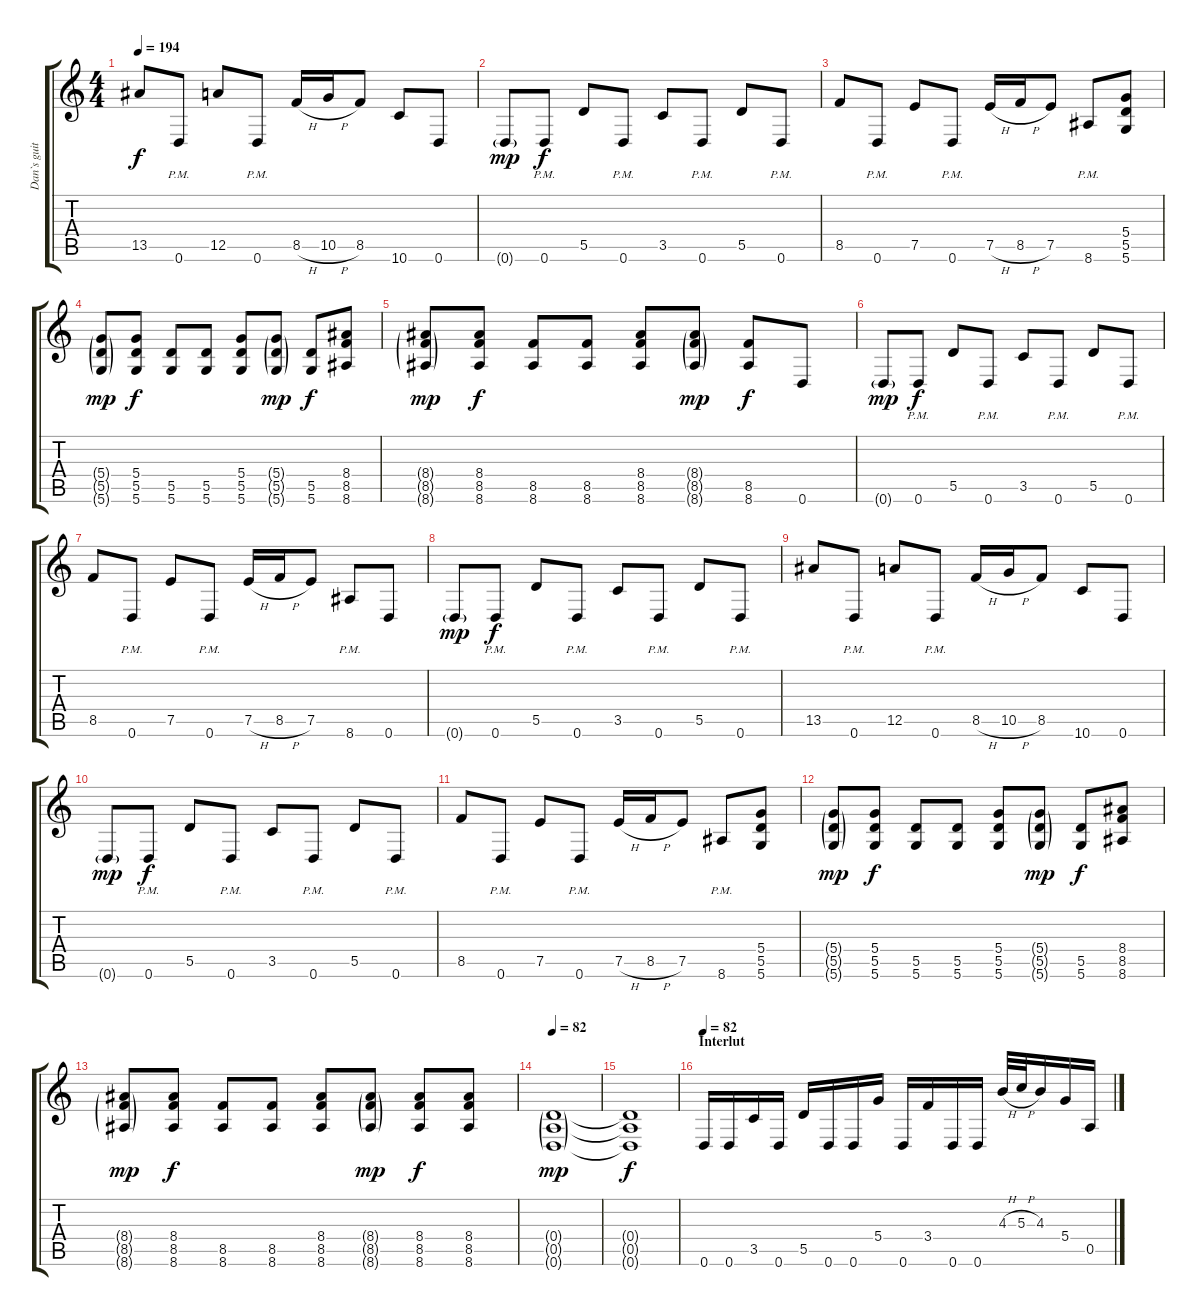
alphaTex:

\track ("Dan`s guitar" "Dan`s guit") {instrument overdrivenguitar}
\staff {score tabs}
\tuning (E4 B3 G3 D3 A2 D2) {hide}
\ts (4 4)
\tempo 194
\clef g2
\ks c
13.5.8{dy f} 0.6{pm}.8 12.5.8 0.6{pm}.8 8.5{h}.16 10.5{h}.16 8.5.8 10.6.8 0.6.8 |
0.6{g}.8{dy mp} 0.6{pm}.8{dy f} 5.5.8 0.6{pm}.8 3.5.8 0.6{pm}.8 5.5.8 0.6{pm}.8 |
8.5.8 0.6{pm}.8 7.5.8 0.6{pm}.8 7.5{h}.16 8.5{h}.16 7.5.8 8.6{pm}.8 (5.4 5.5 5.6).8 |
(5.4{g} 5.5{g} 5.6{g}).8{dy mp} (5.4 5.5 5.6).8{dy f} (5.5 5.6).8 (5.5 5.6).8 (5.4 5.5 5.6).8 (5.4{g} 5.5{g} 5.6{g}).8{dy mp} (5.5 5.6).8{dy f} (8.4 8.5 8.6).8 |
(8.4{g} 8.5{g} 8.6{g}).8{dy mp} (8.4 8.5 8.6).8{dy f} (8.5 8.6).8 (8.5 8.6).8 (8.4 8.5 8.6).8 (8.4{g} 8.5{g} 8.6{g}).8{dy mp} (8.5 8.6).8{dy f} 0.6.8 |
0.6{g}.8{dy mp} 0.6{pm}.8{dy f} 5.5.8 0.6{pm}.8 3.5.8 0.6{pm}.8 5.5.8 0.6{pm}.8 |
8.5.8 0.6{pm}.8 7.5.8 0.6{pm}.8 7.5{h}.16 8.5{h}.16 7.5.8 8.6{pm}.8 0.6.8 |
0.6{g}.8{dy mp} 0.6{pm}.8{dy f} 5.5.8 0.6{pm}.8 3.5.8 0.6{pm}.8 5.5.8 0.6{pm}.8 |
13.5.8 0.6{pm}.8 12.5.8 0.6{pm}.8 8.5{h}.16 10.5{h}.16 8.5.8 10.6.8 0.6.8 |
0.6{g}.8{dy mp} 0.6{pm}.8{dy f} 5.5.8 0.6{pm}.8 3.5.8 0.6{pm}.8 5.5.8 0.6{pm}.8 |
8.5.8 0.6{pm}.8 7.5.8 0.6{pm}.8 7.5{h}.16 8.5{h}.16 7.5.8 8.6{pm}.8 (5.4 5.5 5.6).8 |
(5.4{g} 5.5{g} 5.6{g}).8{dy mp} (5.4 5.5 5.6).8{dy f} (5.5 5.6).8 (5.5 5.6).8 (5.4 5.5 5.6).8 (5.4{g} 5.5{g} 5.6{g}).8{dy mp} (5.5 5.6).8{dy f} (8.4 8.5 8.6).8 |
(8.4{g} 8.5{g} 8.6{g}).8{dy mp} (8.4 8.5 8.6).8{dy f} (8.5 8.6).8 (8.5 8.6).8 (8.4 8.5 8.6).8 (8.4{g} 8.5{g} 8.6{g}).8{dy mp} (8.4 8.5 8.6).8{dy f} (8.4 8.5 8.6).8 |
\tempo 82
(0.4{g} 0.5{g} 0.6{g}).1{dy mp} |
(0.4{t} 0.5{t} 0.6{t}).1{dy f} |
\section ("" "Interlut")
\tempo 82
0.6.16{instrument electricguitarclean} 0.6.16 3.5.16 0.6.16 5.5.16 0.6.16 0.6.16 5.4.16 0.6.16 3.4.16 0.6.16 0.6.16 4.3{h}.32 5.3{h}.32 4.3.16 5.4.16 0.5.16
